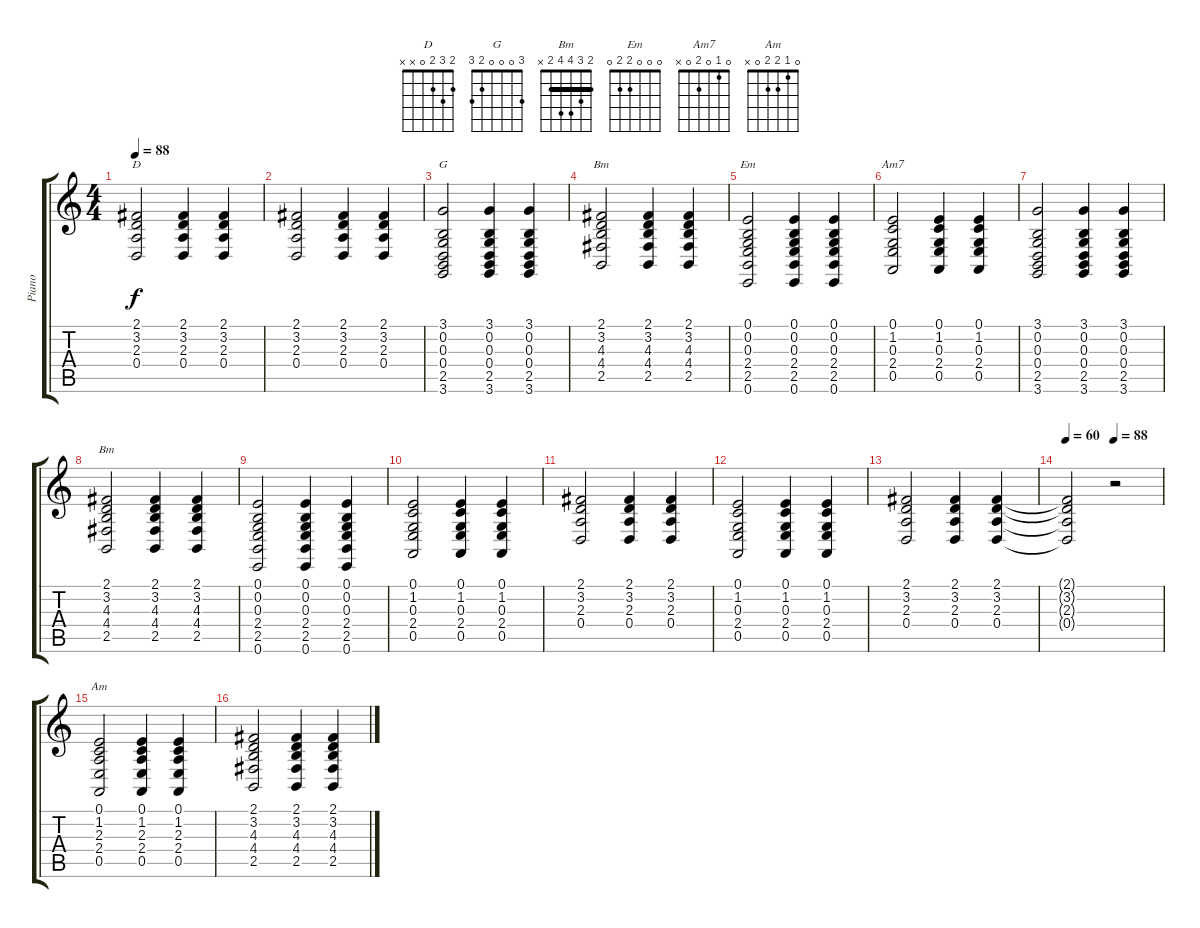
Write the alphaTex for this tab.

\track ("Piano" "Piano") {instrument electricpiano1}
\staff {score tabs}
\tuning (E4 B3 G3 D3 A2 E2) {hide}
\chord ("D" 2 3 2 0 x x)
\chord ("G" 3 0 0 0 2 3)
\chord ("Bm" 2 3 4 4 2 x) {firstfret 2 barre 2}
\chord ("Em" 0 0 0 2 2 0)
\chord ("Am7" 0 1 0 2 0 x)
\chord ("Bm" 2 3 4 4 2 x) {barre 2}
\chord ("Am" 0 1 2 2 0 x)
\ts (4 4)
\tempo 88
\clef g2
\ks c
(2.1 3.2 2.3 0.4).2{ch "D" dy f} (2.1 3.2 2.3 0.4).4 (2.1 3.2 2.3 0.4).4 |
(2.1 3.2 2.3 0.4).2 (2.1 3.2 2.3 0.4).4 (2.1 3.2 2.3 0.4).4 |
(3.1 0.2 0.3 0.4 2.5 3.6).2{ch "G"} (3.1 0.2 0.3 0.4 2.5 3.6).4 (3.1 0.2 0.3 0.4 2.5 3.6).4 |
(2.1 3.2 4.3 4.4 2.5).2{ch "Bm"} (2.1 3.2 4.3 4.4 2.5).4 (2.1 3.2 4.3 4.4 2.5).4 |
(0.1 0.2 0.3 2.4 2.5 0.6).2{ch "Em"} (0.1 0.2 0.3 2.4 2.5 0.6).4 (0.1 0.2 0.3 2.4 2.5 0.6).4 |
(0.1 1.2 0.3 2.4 0.5).2{ch "Am7"} (0.1 1.2 0.3 2.4 0.5).4 (0.1 1.2 0.3 2.4 0.5).4 |
(3.1 0.2 0.3 0.4 2.5 3.6).2 (3.1 0.2 0.3 0.4 2.5 3.6).4 (3.1 0.2 0.3 0.4 2.5 3.6).4 |
(2.1 3.2 4.3 4.4 2.5).2{ch "Bm"} (2.1 3.2 4.3 4.4 2.5).4 (2.1 3.2 4.3 4.4 2.5).4 |
(0.1 0.2 0.3 2.4 2.5 0.6).2 (0.1 0.2 0.3 2.4 2.5 0.6).4 (0.1 0.2 0.3 2.4 2.5 0.6).4 |
(0.1 1.2 0.3 2.4 0.5).2 (0.1 1.2 0.3 2.4 0.5).4 (0.1 1.2 0.3 2.4 0.5).4 |
(2.1 3.2 2.3 0.4).2 (2.1 3.2 2.3 0.4).4 (2.1 3.2 2.3 0.4).4 |
(0.1 1.2 0.3 2.4 0.5).2 (0.1 1.2 0.3 2.4 0.5).4 (0.1 1.2 0.3 2.4 0.5).4 |
(2.1 3.2 2.3 0.4).2 (2.1 3.2 2.3 0.4).4 (2.1 3.2 2.3 0.4).4 |
\tempo 60
\tempo (88 0.5)
(2.1{t} 3.2{t} 2.3{t} 0.4{t}).2 r.2 |
(0.1 1.2 2.3 2.4 0.5).2{ch "Am"} (0.1 1.2 2.3 2.4 0.5).4 (0.1 1.2 2.3 2.4 0.5).4 |
(2.1 3.2 4.3 4.4 2.5).2 (2.1 3.2 4.3 4.4 2.5).4 (2.1 3.2 4.3 4.4 2.5).4
